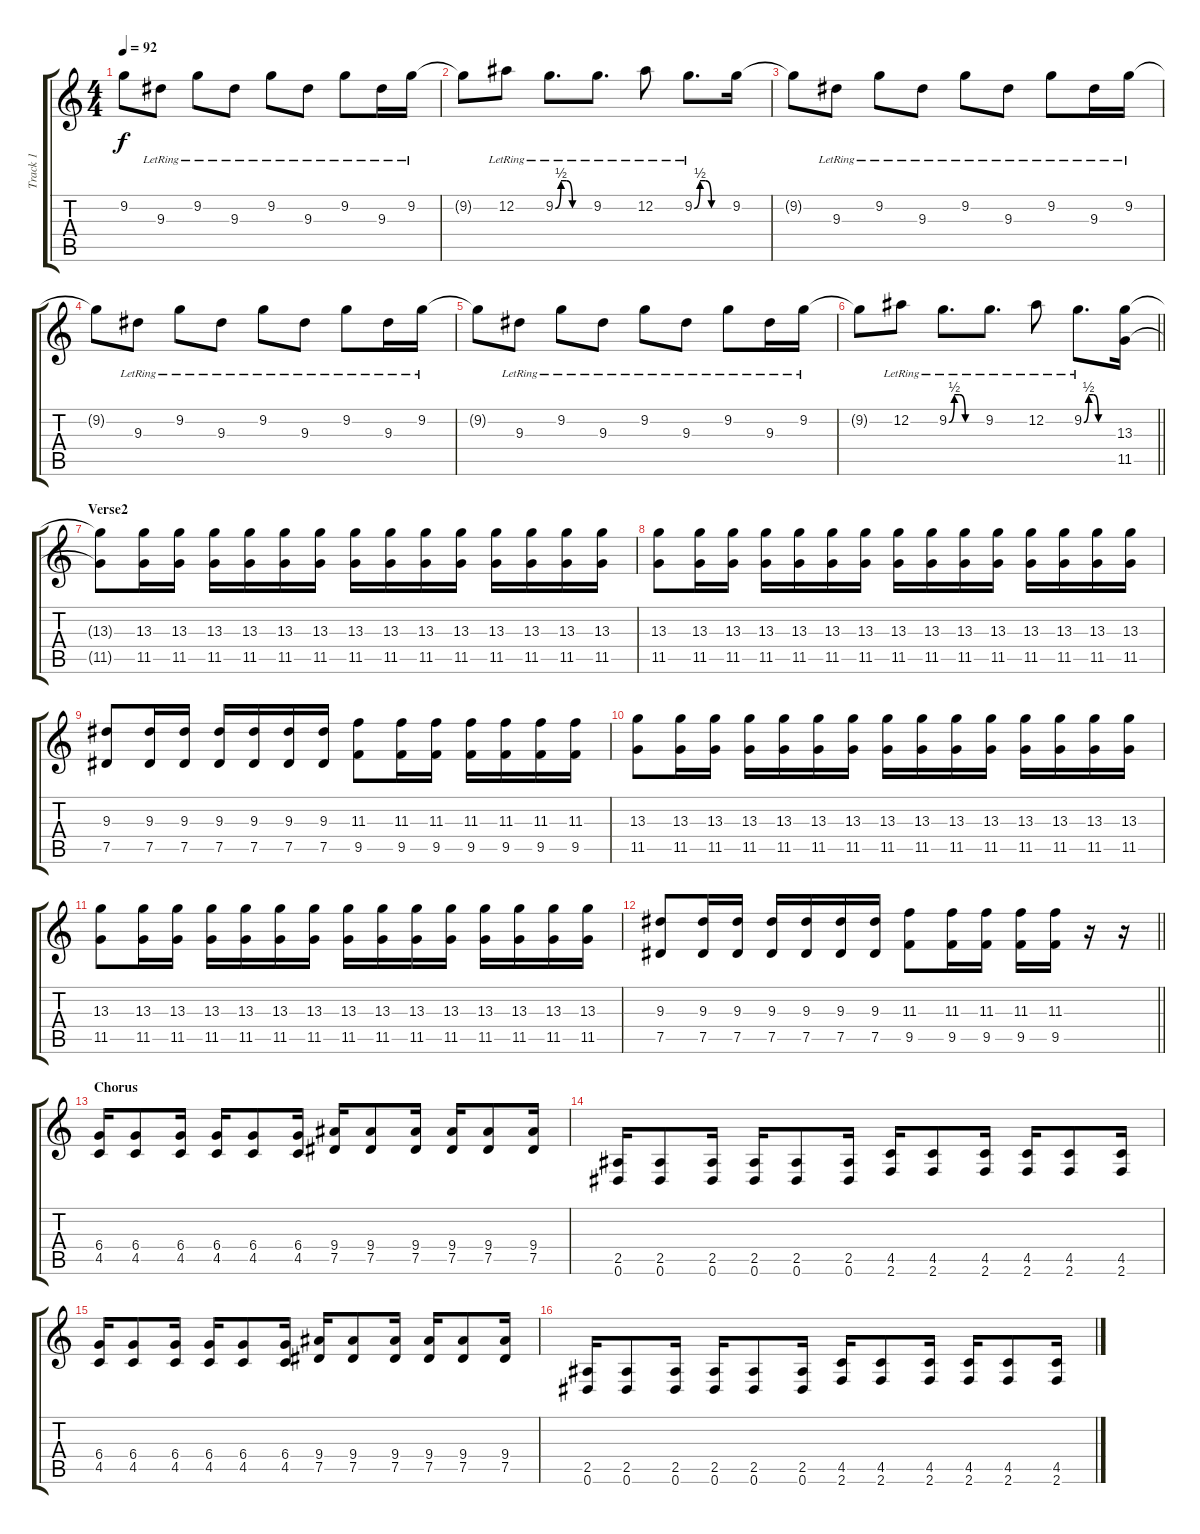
\track ("Track 1" "Track 1") {instrument distortionguitar}
\staff {score tabs}
\tuning (Eb4 Bb3 Gb3 Db3 Ab2 Eb2) {hide}
\ts (4 4)
\tempo 92
\clef g2
\ks c
9.2{t}.8{dy f} 9.3{lr}.8 9.2{lr}.8 9.3{lr}.8 9.2{lr}.8 9.3{lr}.8 9.2{lr}.8 9.3{lr}.16 9.2{lr}.16 |
9.2{t}.8 12.2{lr}.8 9.2{be (custom 0 0 10 2 20 2 30 0 60 0) lr}.8{d} 9.2{lr}.8{d} 12.2{lr}.8 9.2{be (custom 0 0 10 2 20 2 30 0 60 0) lr}.8{d} 9.2.16 |
9.2{t}.8 9.3{lr}.8 9.2{lr}.8 9.3{lr}.8 9.2{lr}.8 9.3{lr}.8 9.2{lr}.8 9.3{lr}.16 9.2{lr}.16 |
9.2{t}.8 9.3{lr}.8 9.2{lr}.8 9.3{lr}.8 9.2{lr}.8 9.3{lr}.8 9.2{lr}.8 9.3{lr}.16 9.2{lr}.16 |
9.2{t}.8 9.3{lr}.8 9.2{lr}.8 9.3{lr}.8 9.2{lr}.8 9.3{lr}.8 9.2{lr}.8 9.3{lr}.16 9.2{lr}.16 |
\barLineRight lightlight
9.2{t}.8 12.2{lr}.8 9.2{be (custom 0 0 10 2 20 2 30 0 60 0) lr}.8{d} 9.2{lr}.8{d} 12.2{lr}.8 9.2{be (custom 0 0 10 2 20 2 30 0 60 0) lr}.8{d} (13.3 11.5).16 |
\section ("" "Verse2")
(13.3{t} 11.5{t}).8 (13.3 11.5).16 (13.3 11.5).16 (13.3 11.5).16 (13.3 11.5).16 (13.3 11.5).16 (13.3 11.5).16 (13.3 11.5).16 (13.3 11.5).16 (13.3 11.5).16 (13.3 11.5).16 (13.3 11.5).16 (13.3 11.5).16 (13.3 11.5).16 (13.3 11.5).16 |
(13.3 11.5).8 (13.3 11.5).16 (13.3 11.5).16 (13.3 11.5).16 (13.3 11.5).16 (13.3 11.5).16 (13.3 11.5).16 (13.3 11.5).16 (13.3 11.5).16 (13.3 11.5).16 (13.3 11.5).16 (13.3 11.5).16 (13.3 11.5).16 (13.3 11.5).16 (13.3 11.5).16 |
(9.3 7.5).8 (9.3 7.5).16 (9.3 7.5).16 (9.3 7.5).16 (9.3 7.5).16 (9.3 7.5).16 (9.3 7.5).16 (11.3 9.5).8 (11.3 9.5).16 (11.3 9.5).16 (11.3 9.5).16 (11.3 9.5).16 (11.3 9.5).16 (11.3 9.5).16 |
(13.3 11.5).8 (13.3 11.5).16 (13.3 11.5).16 (13.3 11.5).16 (13.3 11.5).16 (13.3 11.5).16 (13.3 11.5).16 (13.3 11.5).16 (13.3 11.5).16 (13.3 11.5).16 (13.3 11.5).16 (13.3 11.5).16 (13.3 11.5).16 (13.3 11.5).16 (13.3 11.5).16 |
(13.3 11.5).8 (13.3 11.5).16 (13.3 11.5).16 (13.3 11.5).16 (13.3 11.5).16 (13.3 11.5).16 (13.3 11.5).16 (13.3 11.5).16 (13.3 11.5).16 (13.3 11.5).16 (13.3 11.5).16 (13.3 11.5).16 (13.3 11.5).16 (13.3 11.5).16 (13.3 11.5).16 |
\barLineRight lightlight
(9.3 7.5).8 (9.3 7.5).16 (9.3 7.5).16 (9.3 7.5).16 (9.3 7.5).16 (9.3 7.5).16 (9.3 7.5).16 (11.3 9.5).8 (11.3 9.5).16 (11.3 9.5).16 (11.3 9.5).16 (11.3 9.5).16 r.16 r.16 |
\section ("" "Chorus")
(6.4 4.5).16 (6.4 4.5).8 (6.4 4.5).16 (6.4 4.5).16 (6.4 4.5).8 (6.4 4.5).16 (9.4 7.5).16 (9.4 7.5).8 (9.4 7.5).16 (9.4 7.5).16 (9.4 7.5).8 (9.4 7.5).16 |
(2.5 0.6).16 (2.5 0.6).8 (2.5 0.6).16 (2.5 0.6).16 (2.5 0.6).8 (2.5 0.6).16 (4.5 2.6).16 (4.5 2.6).8 (4.5 2.6).16 (4.5 2.6).16 (4.5 2.6).8 (4.5 2.6).16 |
(6.4 4.5).16 (6.4 4.5).8 (6.4 4.5).16 (6.4 4.5).16 (6.4 4.5).8 (6.4 4.5).16 (9.4 7.5).16 (9.4 7.5).8 (9.4 7.5).16 (9.4 7.5).16 (9.4 7.5).8 (9.4 7.5).16 |
(2.5 0.6).16 (2.5 0.6).8 (2.5 0.6).16 (2.5 0.6).16 (2.5 0.6).8 (2.5 0.6).16 (4.5 2.6).16 (4.5 2.6).8 (4.5 2.6).16 (4.5 2.6).16 (4.5 2.6).8 (4.5 2.6).16
